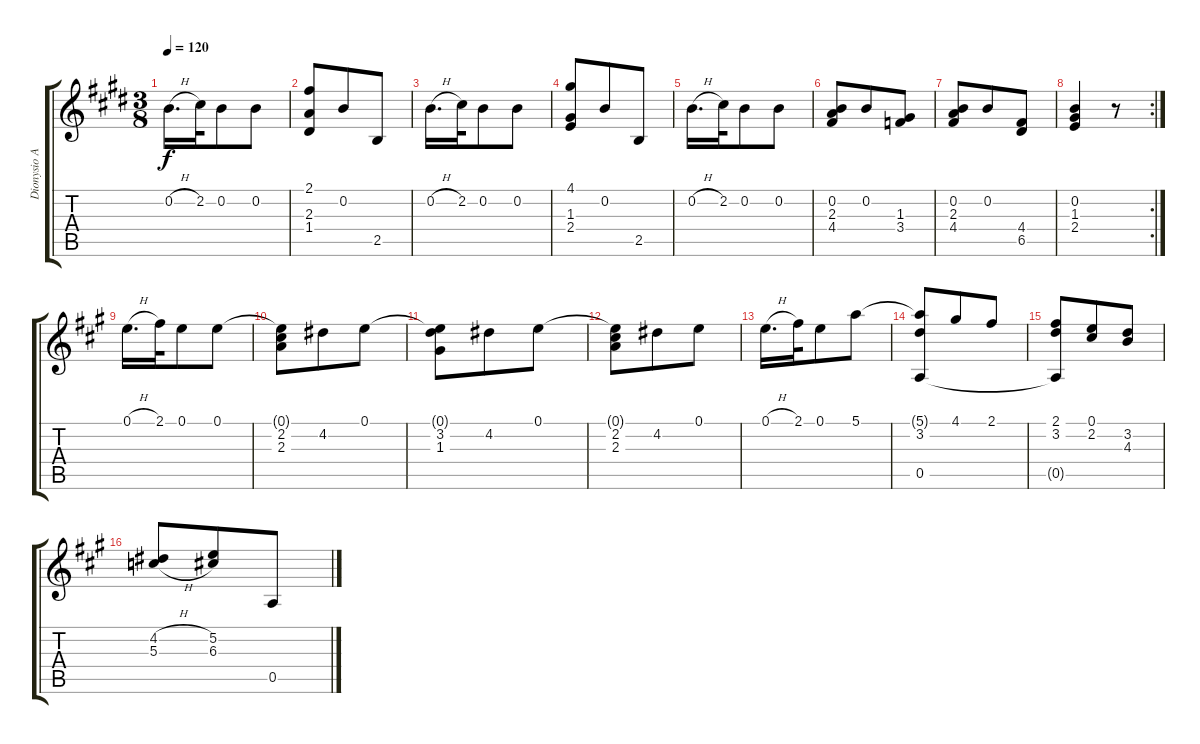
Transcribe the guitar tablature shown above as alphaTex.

\track ("Dionysio Aguado" "Dionysio A") {instrument acousticguitarnylon}
\staff {score tabs}
\tuning (E4 B3 G3 D3 A2 E2) {hide}
\ts (3 8)
\tempo 120
\clef g2
\ks e
0.2{h}.16{d dy f} 2.2.32 0.2.8 0.2.8 |
(2.1 2.3 1.4).8 0.2.8 2.5.8 |
0.2{h}.16{d} 2.2.32 0.2.8 0.2.8 |
(4.1 1.3 2.4).8 0.2.8 2.5.8 |
0.2{h}.16{d} 2.2.32 0.2.8 0.2.8 |
(0.2 2.3 4.4).8 0.2.8 (1.3 3.4).8 |
(0.2 2.3 4.4).8 0.2.8 (4.4 6.5).8 |
\rc 2
(0.2 1.3 2.4).4 r.8 |
\ks a
0.1{h}.16{d} 2.1.32 0.1.8 0.1.8 |
(0.1{t} 2.2 2.3).8 4.2.8 0.1.8 |
(0.1{t} 3.2 1.3).8 4.2.8 0.1.8 |
(0.1{t} 2.2 2.3).8 4.2.8 0.1.8 |
0.1{h}.16{d} 2.1.32 0.1.8 5.1.8 |
(5.1{t} 3.2 0.5).8 4.1.8 2.1.8 |
(2.1 3.2 0.5{t}).8 (0.1 2.2).8 (3.2 4.3).8 |
(4.2{h} 5.3{h}).8 (5.2 6.3).8 0.5.8
